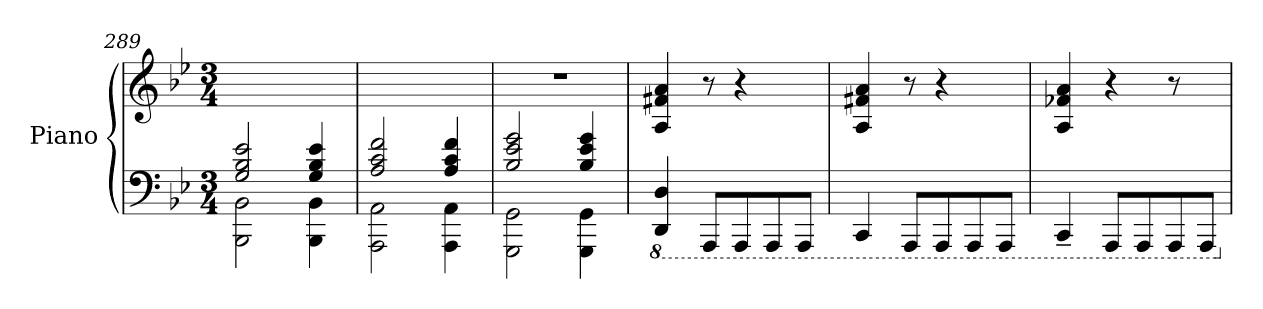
**kern	**kern
*part1	*part1
*staff2	*staff1
*I"Piano	*
*I'Pno	*
*clefF4	*clefG2
*k[b-e-]	*k[b-e-]
*B-:	*B-:
*M3/4	*M3/4
=289	=289
*^	*
2G/ 2B-/ 2e-/	2BBB-\ 2BB-\	2.ryy
4G/ 4B-/ 4e-/	4BBB-\ 4BB-\	.
=290	=290	=290
2A/ 2c/ 2f/	2AAA\ 2AA\	2.ryy
4A/ 4c/ 4f/	4AAA\ 4AA\	.
=291	=291	=291
2B-/ 2e-/ 2g/	2GGG\ 2GG\	2.r
4B-/ 4e-/ 4g/	4GGG\ 4GG\	.
*v	*v	*
=292	=292
*8ba	*
4DDD/ 4DD/	4A/ 4f#X/ 4a/
8AAAA/L	8r
8AAAA/	4r
8AAAA/	.
8AAAA/J	8ryy
=293	=293
4CCC/	4A/ 4f#X/ 4a/
8AAAA/L	8r
8AAAA/	4r
8AAAA/	.
8AAAA/J	8ryy
=294	=294
4CCC~</	4A/ 4f-X/ 4a/
8AAAA/L	4r
8AAAA/	.
8AAAA/	8r
8AAAA/J	8ryy
*X8ba	*
=	=
*-	*-
